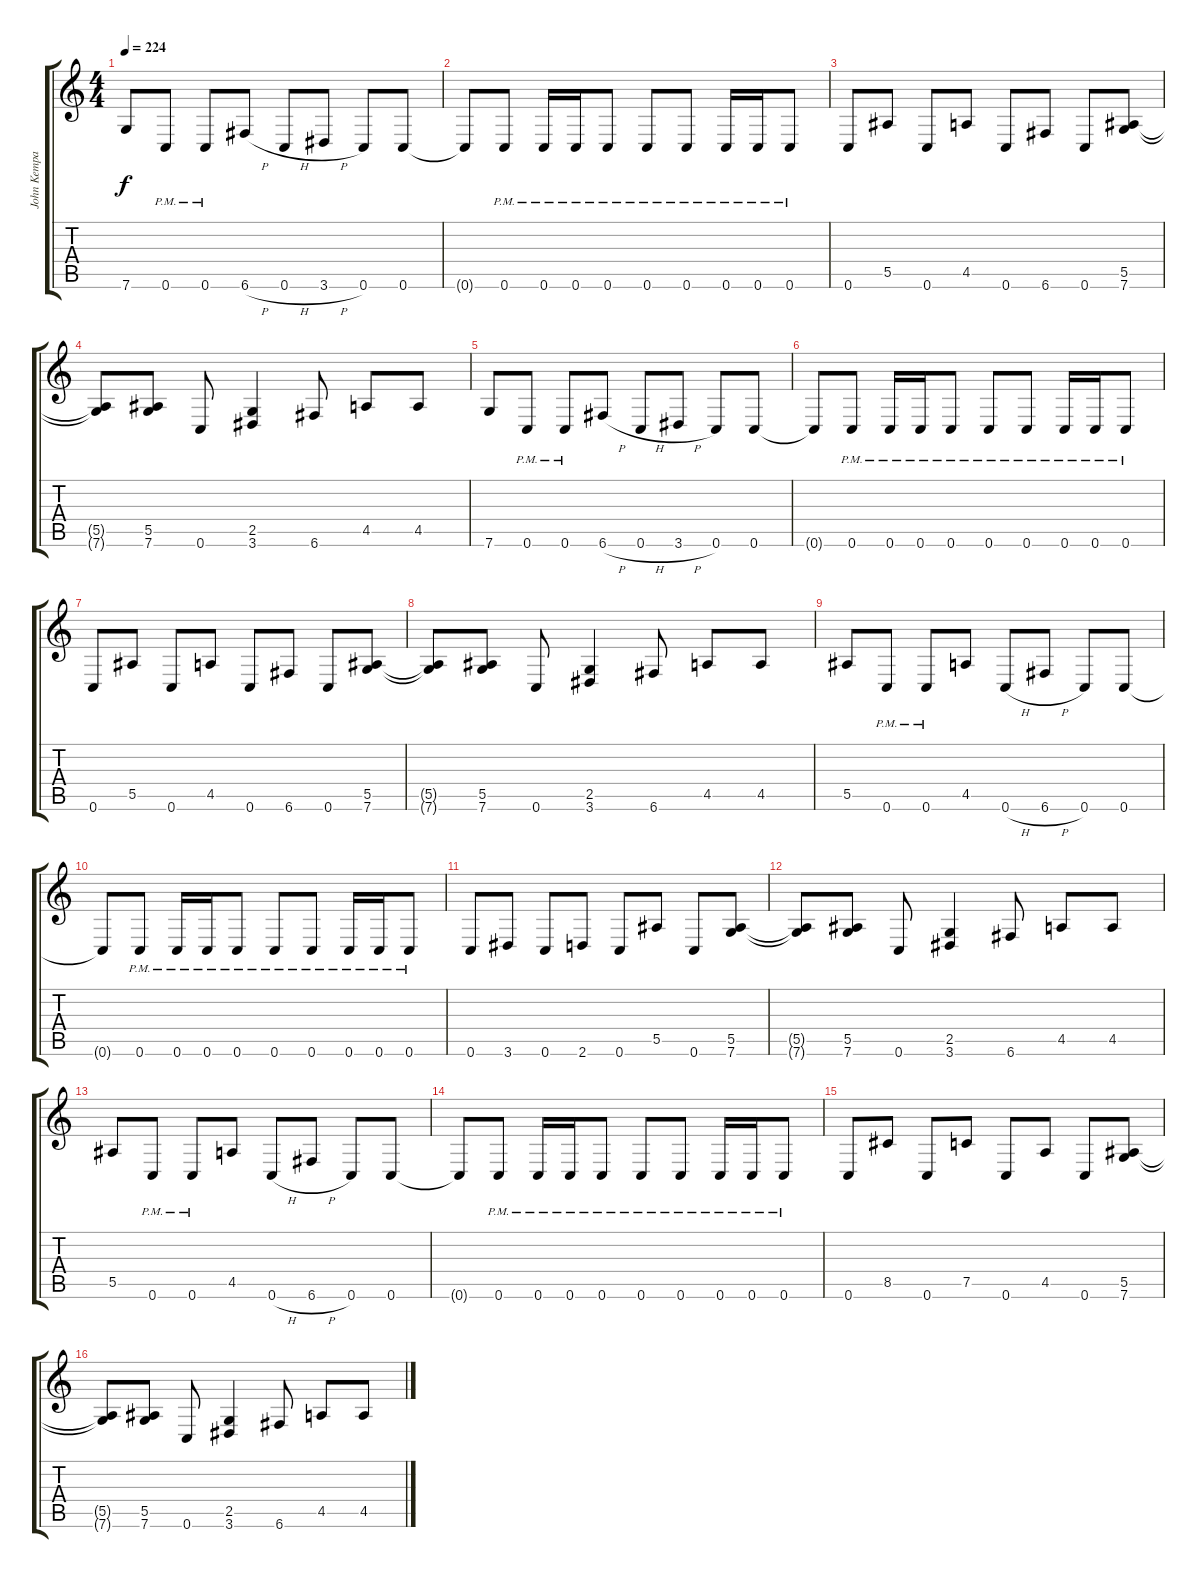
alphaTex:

\track ("John Kempainen (Rhythm)" "John Kempa") {instrument distortionguitar}
\staff {score tabs}
\tuning (C4 G3 Eb3 Bb2 F2 C2) {hide}
\ts (4 4)
\tempo 224
\clef g2
\ks c
7.6.8{dy f} 0.6{pm}.8 0.6{pm}.8 6.6{h}.8 0.6{h}.8 3.6{h}.8 0.6.8 0.6.8 |
0.6{t}.8 0.6{pm}.8 0.6{pm}.16 0.6{pm}.16 0.6{pm}.8 0.6{pm}.8 0.6{pm}.8 0.6{pm}.16 0.6{pm}.16 0.6{pm}.8 |
0.6.8 5.5.8 0.6.8 4.5.8 0.6.8 6.6.8 0.6.8 (5.5 7.6).8 |
(5.5{t} 7.6{t}).8 (5.5 7.6).8 0.6.8 (2.5 3.6).4 6.6.8 4.5.8 4.5.8 |
7.6.8 0.6{pm}.8 0.6{pm}.8 6.6{h}.8 0.6{h}.8 3.6{h}.8 0.6.8 0.6.8 |
0.6{t}.8 0.6{pm}.8 0.6{pm}.16 0.6{pm}.16 0.6{pm}.8 0.6{pm}.8 0.6{pm}.8 0.6{pm}.16 0.6{pm}.16 0.6{pm}.8 |
0.6.8 5.5.8 0.6.8 4.5.8 0.6.8 6.6.8 0.6.8 (5.5 7.6).8 |
(5.5{t} 7.6{t}).8 (5.5 7.6).8 0.6.8 (2.5 3.6).4 6.6.8 4.5.8 4.5.8 |
5.5.8 0.6{pm}.8 0.6{pm}.8 4.5.8 0.6{h}.8 6.6{h}.8 0.6.8 0.6.8 |
0.6{t}.8 0.6{pm}.8 0.6{pm}.16 0.6{pm}.16 0.6{pm}.8 0.6{pm}.8 0.6{pm}.8 0.6{pm}.16 0.6{pm}.16 0.6{pm}.8 |
0.6.8 3.6.8 0.6.8 2.6.8 0.6.8 5.5.8 0.6.8 (5.5 7.6).8 |
(5.5{t} 7.6{t}).8 (5.5 7.6).8 0.6.8 (2.5 3.6).4 6.6.8 4.5.8 4.5.8 |
5.5.8 0.6{pm}.8 0.6{pm}.8 4.5.8 0.6{h}.8 6.6{h}.8 0.6.8 0.6.8 |
0.6{t}.8 0.6{pm}.8 0.6{pm}.16 0.6{pm}.16 0.6{pm}.8 0.6{pm}.8 0.6{pm}.8 0.6{pm}.16 0.6{pm}.16 0.6{pm}.8 |
0.6.8 8.5.8 0.6.8 7.5.8 0.6.8 4.5.8 0.6.8 (5.5 7.6).8 |
(5.5{t} 7.6{t}).8 (5.5 7.6).8 0.6.8 (2.5 3.6).4 6.6.8 4.5.8 4.5.8
